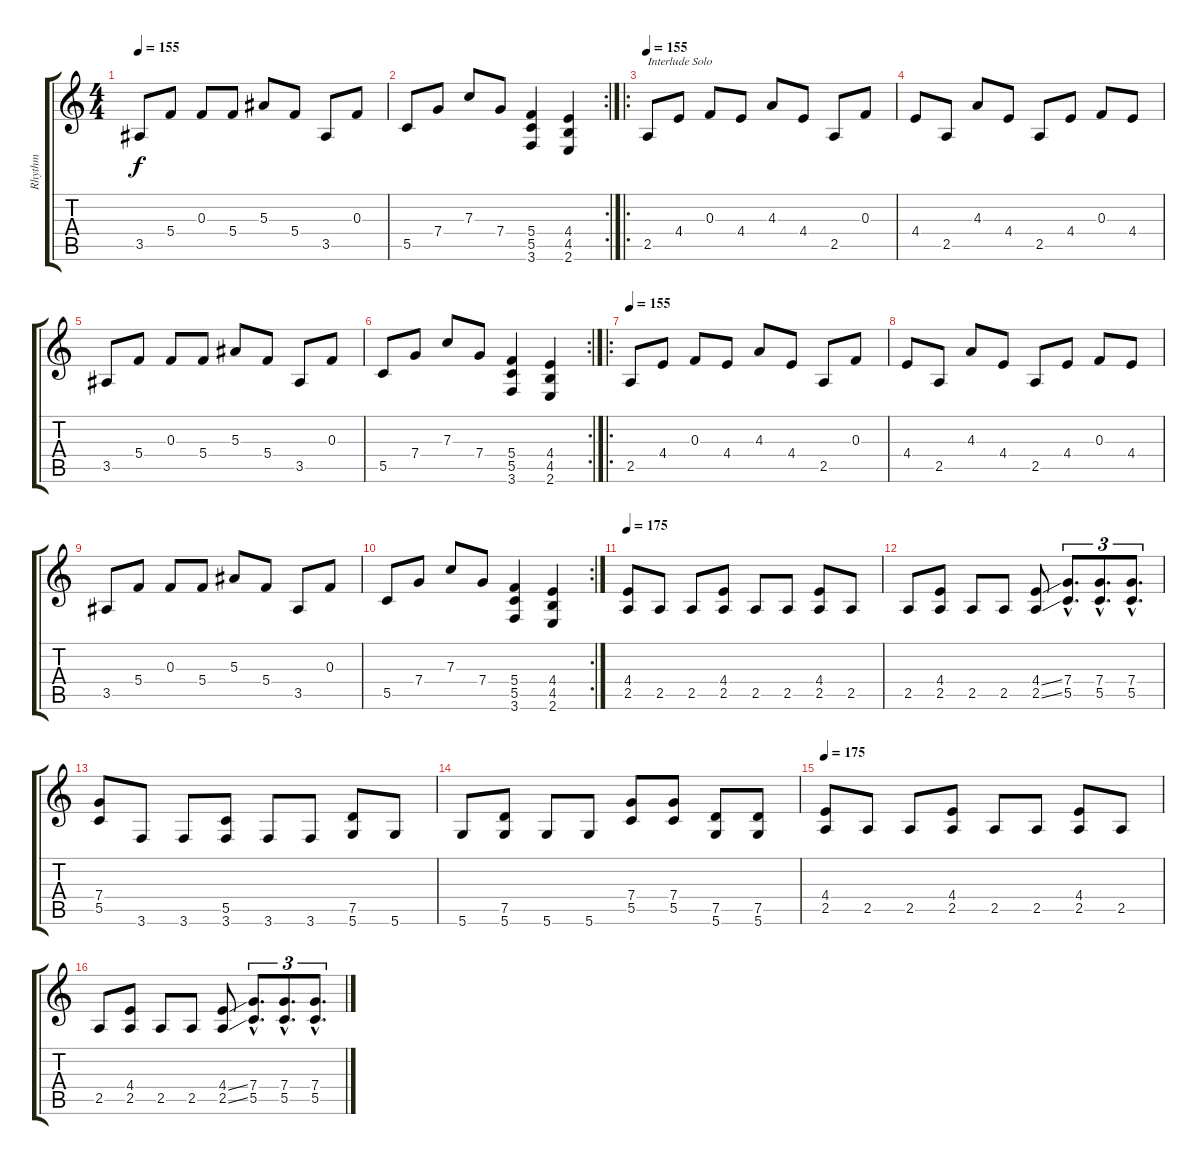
\track ("Rhythm" "Rhythm") {instrument distortionguitar}
\staff {score tabs}
\tuning (D4 A3 F3 C3 G2 D2) {hide}
\ts (4 4)
\tempo 155
\clef g2
\ks c
3.5.8{dy f} 5.4.8 0.3.8 5.4.8 5.3.8 5.4.8 3.5.8 0.3.8 |
\rc 2
5.5.8 7.4.8 7.3.8 7.4.8 (5.4 5.5 3.6).4 (4.4 4.5 2.6).4 |
\ro
\tempo 155
2.5.8{txt "Interlude Solo" instrument acousticguitarsteel} 4.4.8 0.3.8 4.4.8 4.3.8 4.4.8 2.5.8 0.3.8 |
4.4.8 2.5.8 4.3.8 4.4.8 2.5.8 4.4.8 0.3.8 4.4.8 |
3.5.8 5.4.8 0.3.8 5.4.8 5.3.8 5.4.8 3.5.8 0.3.8 |
\rc 2
5.5.8 7.4.8 7.3.8 7.4.8 (5.4 5.5 3.6).4 (4.4 4.5 2.6).4 |
\ro
\tempo 155
2.5.8{instrument acousticguitarsteel} 4.4.8 0.3.8 4.4.8 4.3.8 4.4.8 2.5.8 0.3.8 |
4.4.8 2.5.8 4.3.8 4.4.8 2.5.8 4.4.8 0.3.8 4.4.8 |
3.5.8 5.4.8 0.3.8 5.4.8 5.3.8 5.4.8 3.5.8 0.3.8 |
\rc 2
5.5.8 7.4.8 7.3.8 7.4.8 (5.4 5.5 3.6).4 (4.4 4.5 2.6).4 |
\tempo 175
(4.4 2.5).8{instrument overdrivenguitar} 2.5.8 2.5.8 (4.4 2.5).8 2.5.8 2.5.8 (4.4 2.5).8 2.5.8 |
2.5.8 (4.4 2.5).8 2.5.8 2.5.8 (4.4{ss} 2.5{ss}).8 (7.4{hac} 5.5{hac}).8{d tu (3 2)} (7.4{hac} 5.5{hac}).8{d tu (3 2)} (7.4{hac} 5.5{hac}).8{d tu (3 2)} |
(7.4 5.5).8 3.6.8 3.6.8 (5.5 3.6).8 3.6.8 3.6.8 (7.5 5.6).8 5.6.8 |
5.6.8 (7.5 5.6).8 5.6.8 5.6.8 (7.4 5.5).8 (7.4 5.5).8 (7.5 5.6).8 (7.5 5.6).8 |
\tempo 175
(4.4 2.5).8{instrument overdrivenguitar} 2.5.8 2.5.8 (4.4 2.5).8 2.5.8 2.5.8 (4.4 2.5).8 2.5.8 |
2.5.8 (4.4 2.5).8 2.5.8 2.5.8 (4.4{ss} 2.5{ss}).8 (7.4{hac} 5.5{hac}).8{d tu (3 2)} (7.4{hac} 5.5{hac}).8{d tu (3 2)} (7.4{hac} 5.5{hac}).8{d tu (3 2)}
